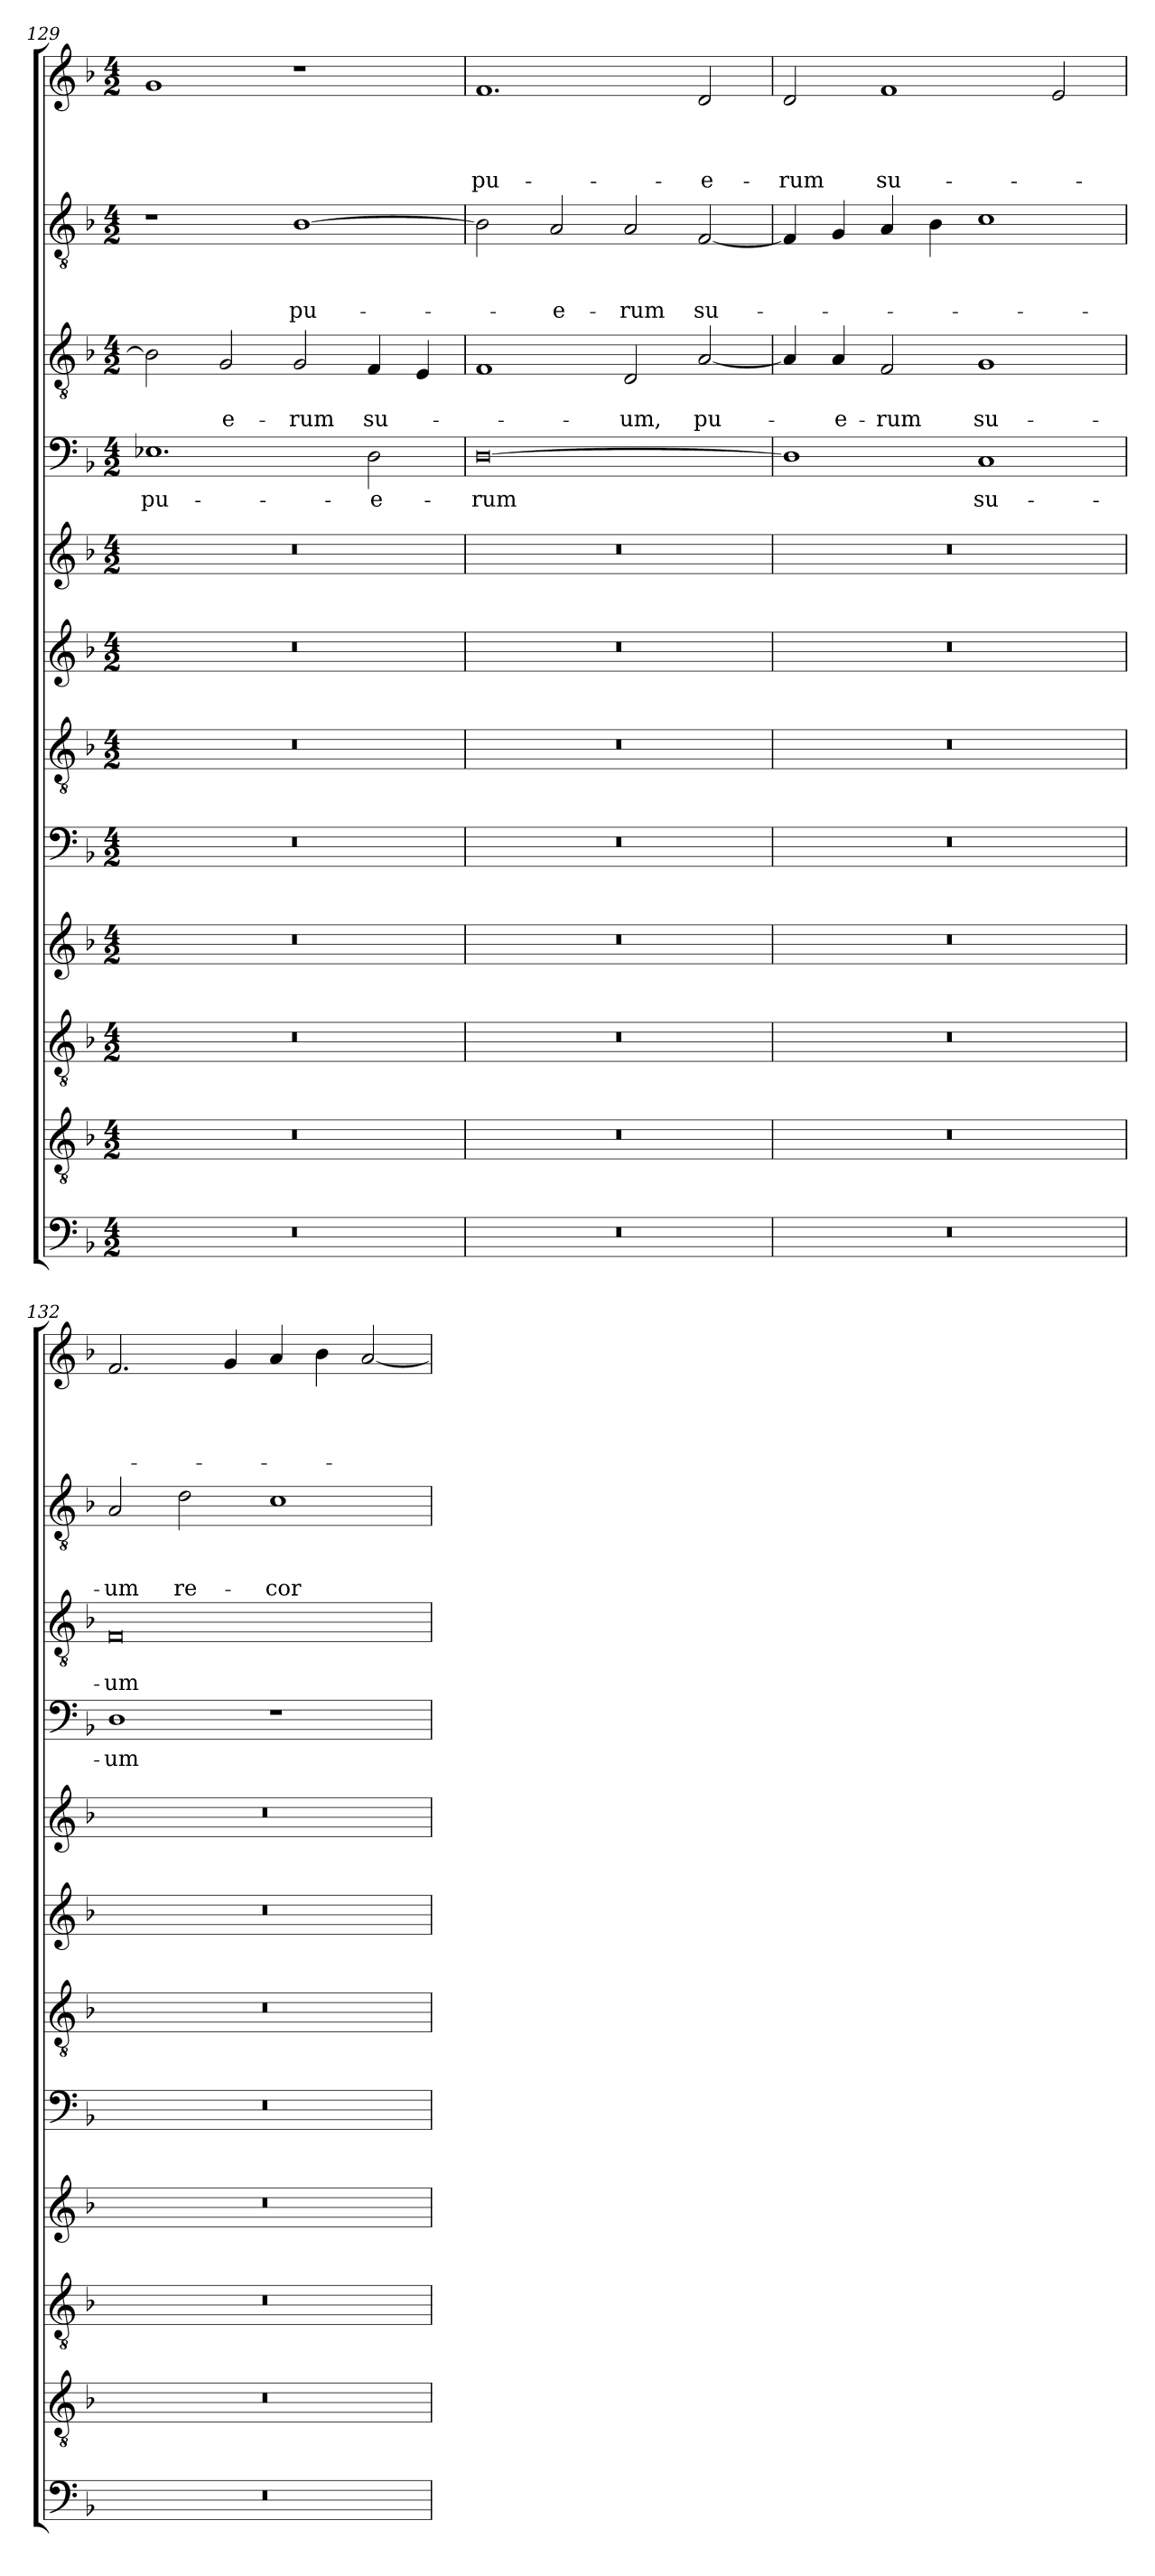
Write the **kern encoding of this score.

**kern	**kern	**kern	**kern	**kern	**kern	**kern	**kern	**kern	**text	**kern	**text	**text	**kern	**text	**text	**text	**kern	**text	**text	**text	**text
*part12	*part11	*part10	*part9	*part8	*part7	*part6	*part5	*part4	*part4	*part3	*part3	*part3	*part2	*part2	*part2	*part2	*part1	*part1	*part1	*part1	*part1
*staff12	*staff11	*staff10	*staff9	*staff8	*staff7	*staff6	*staff5	*staff4	*staff4	*staff3	*staff3	*staff3	*staff2	*staff2	*staff2	*staff2	*staff1	*staff1	*staff1	*staff1	*staff1
*clefF4	*clefGv2	*clefGv2	*clefG2	*clefF4	*clefGv2	*clefG2	*clefG2	*clefF4	*	*clefGv2	*	*	*clefGv2	*	*	*	*clefG2	*	*	*	*
*k[b-]	*k[b-]	*k[b-]	*k[b-]	*k[b-]	*k[b-]	*k[b-]	*k[b-]	*k[b-]	*	*k[b-]	*	*	*k[b-]	*	*	*	*k[b-]	*	*	*	*
*F:	*F:	*F:	*F:	*F:	*F:	*F:	*F:	*F:	*	*F:	*	*	*F:	*	*	*	*F:	*	*	*	*
*M4/2	*M4/2	*M4/2	*M4/2	*M4/2	*M4/2	*M4/2	*M4/2	*M4/2	*	*M4/2	*	*	*M4/2	*	*	*	*M4/2	*	*	*	*
=129	=129	=129	=129	=129	=129	=129	=129	=129	=129	=129	=129	=129	=129	=129	=129	=129	=129	=129	=129	=129	=129
!	!	!	!	!	!	!	!	!	!LO:LY:b	!	!	!	!	!	!	!	!	!	!	!	!
0r	0r	0r	0r	0r	0r	0r	0r	1.E-X	pu-	2B-\]	.	.	1r	.	.	.	1g	.	.	.	.
!	!	!	!	!	!	!	!	!	!	!	!	!LO:LY:b	!	!	!	!	!	!	!	!	!
.	.	.	.	.	.	.	.	.	.	2G/	.	-e-	.	.	.	.	.	.	.	.	.
!	!	!	!	!	!	!	!	!	!	!	!	!LO:LY:b	!	!	!	!LO:LY:b	!	!	!	!	!
.	.	.	.	.	.	.	.	.	.	2G/	.	-rum	[1B-	.	.	pu-	1r	.	.	.	.
!	!	!	!	!	!	!	!	!	!LO:LY:b	!	!	!LO:LY:b	!	!	!	!	!	!	!	!	!
.	.	.	.	.	.	.	.	2D\	-e-	4F/	.	su-	.	.	.	.	.	.	.	.	.
.	.	.	.	.	.	.	.	.	.	4E/	.	.	.	.	.	.	.	.	.	.	.
!!LO:PB:g=z
=130	=130	=130	=130	=130	=130	=130	=130	=130	=130	=130	=130	=130	=130	=130	=130	=130	=130	=130	=130	=130	=130
!	!	!	!	!	!	!	!	!	!LO:LY:b	!	!	!	!	!	!	!	!	!	!	!	!LO:LY:b
0r	0r	0r	0r	0r	0r	0r	0r	[0D	-rum	1F	.	.	2B-\]	.	.	.	1.f	.	.	.	pu-
!	!	!	!	!	!	!	!	!	!	!	!	!	!	!	!	!LO:LY:b	!	!	!	!	!
.	.	.	.	.	.	.	.	.	.	.	.	.	2A/	.	.	-e-	.	.	.	.	.
!	!	!	!	!	!	!	!	!	!	!	!	!LO:LY:b	!	!	!	!LO:LY:b	!	!	!	!	!
.	.	.	.	.	.	.	.	.	.	2D/	.	-um,	2A/	.	.	-rum	.	.	.	.	.
!	!	!	!	!	!	!	!	!	!	!	!	!LO:LY:b	!	!	!	!LO:LY:b	!	!	!	!	!LO:LY:b
.	.	.	.	.	.	.	.	.	.	[2A/	.	pu-	[2F/	.	.	su-	2d/	.	.	.	-e-
=131	=131	=131	=131	=131	=131	=131	=131	=131	=131	=131	=131	=131	=131	=131	=131	=131	=131	=131	=131	=131	=131
!	!	!	!	!	!	!	!	!	!	!	!	!	!	!	!	!	!	!	!	!	!LO:LY:b
0r	0r	0r	0r	0r	0r	0r	0r	1D]	.	4A/]	.	.	4F/]	.	.	.	2d/	.	.	.	-rum
!	!	!	!	!	!	!	!	!	!	!	!	!LO:LY:b	!	!	!	!	!	!	!	!	!
.	.	.	.	.	.	.	.	.	.	4A/	.	-e-	4G/	.	.	.	.	.	.	.	.
!	!	!	!	!	!	!	!	!	!	!	!	!LO:LY:b	!	!	!	!	!	!	!	!	!LO:LY:b
.	.	.	.	.	.	.	.	.	.	2F/	.	-rum	4A/	.	.	.	1f	.	.	.	su-
.	.	.	.	.	.	.	.	.	.	.	.	.	4B-\	.	.	.	.	.	.	.	.
!	!	!	!	!	!	!	!	!	!LO:LY:b	!	!	!LO:LY:b	!	!	!	!	!	!	!	!	!
.	.	.	.	.	.	.	.	1C	su-	1G	.	su-	1c	.	.	.	.	.	.	.	.
.	.	.	.	.	.	.	.	.	.	.	.	.	.	.	.	.	2e/	.	.	.	.
=132	=132	=132	=132	=132	=132	=132	=132	=132	=132	=132	=132	=132	=132	=132	=132	=132	=132	=132	=132	=132	=132
!	!	!	!	!	!	!	!	!	!LO:LY:b	!	!	!LO:LY:b	!	!	!	!LO:LY:b	!	!	!	!	!
0r	0r	0r	0r	0r	0r	0r	0r	1D	-um	0F	.	-um	2A/	.	.	-um	2.f/	.	.	.	.
!	!	!	!	!	!	!	!	!	!	!	!	!	!	!	!	!LO:LY:b	!	!	!	!	!
.	.	.	.	.	.	.	.	.	.	.	.	.	2d\	.	.	re-	.	.	.	.	.
.	.	.	.	.	.	.	.	.	.	.	.	.	.	.	.	.	4g/	.	.	.	.
!	!	!	!	!	!	!	!	!	!	!	!	!	!	!	!	!LO:LY:b	!	!	!	!	!
.	.	.	.	.	.	.	.	1r	.	.	.	.	1c	.	.	-cor-	4a/	.	.	.	.
.	.	.	.	.	.	.	.	.	.	.	.	.	.	.	.	.	4b-\	.	.	.	.
.	.	.	.	.	.	.	.	.	.	.	.	.	.	.	.	.	[2a/	.	.	.	.
=	=	=	=	=	=	=	=	=	=	=	=	=	=	=	=	=	=	=	=	=	=
*-	*-	*-	*-	*-	*-	*-	*-	*-	*-	*-	*-	*-	*-	*-	*-	*-	*-	*-	*-	*-	*-
